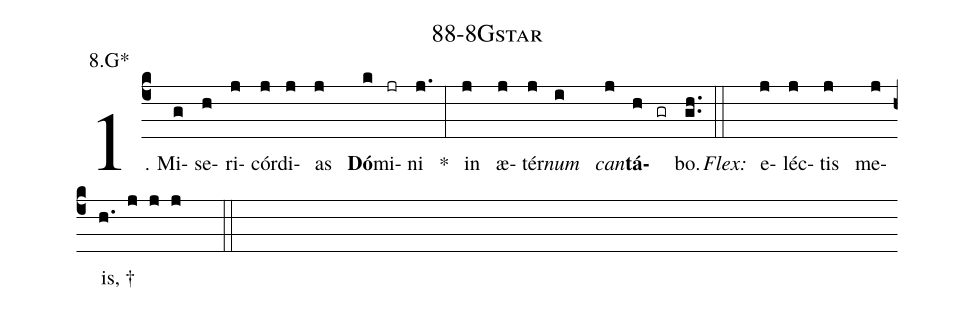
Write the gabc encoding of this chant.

name: 88-8Gstar;
annotation: 8.G*;
%%
(c4)1. Mi(g)se(h)ri(j)cór(j)di(j)as(j) <b>Dó</b>(k)mi(jr)ni(j.) *(:) in(j) æ(j)tér(j)<i>num</i>(i) <i>can</i>(j)<b>tá</b>(h gr)bo.(gh..) (::)
<i>Flex:</i>()  e(j)léc(j)tis(j) me(j)is, †(h. j j j  ::)
